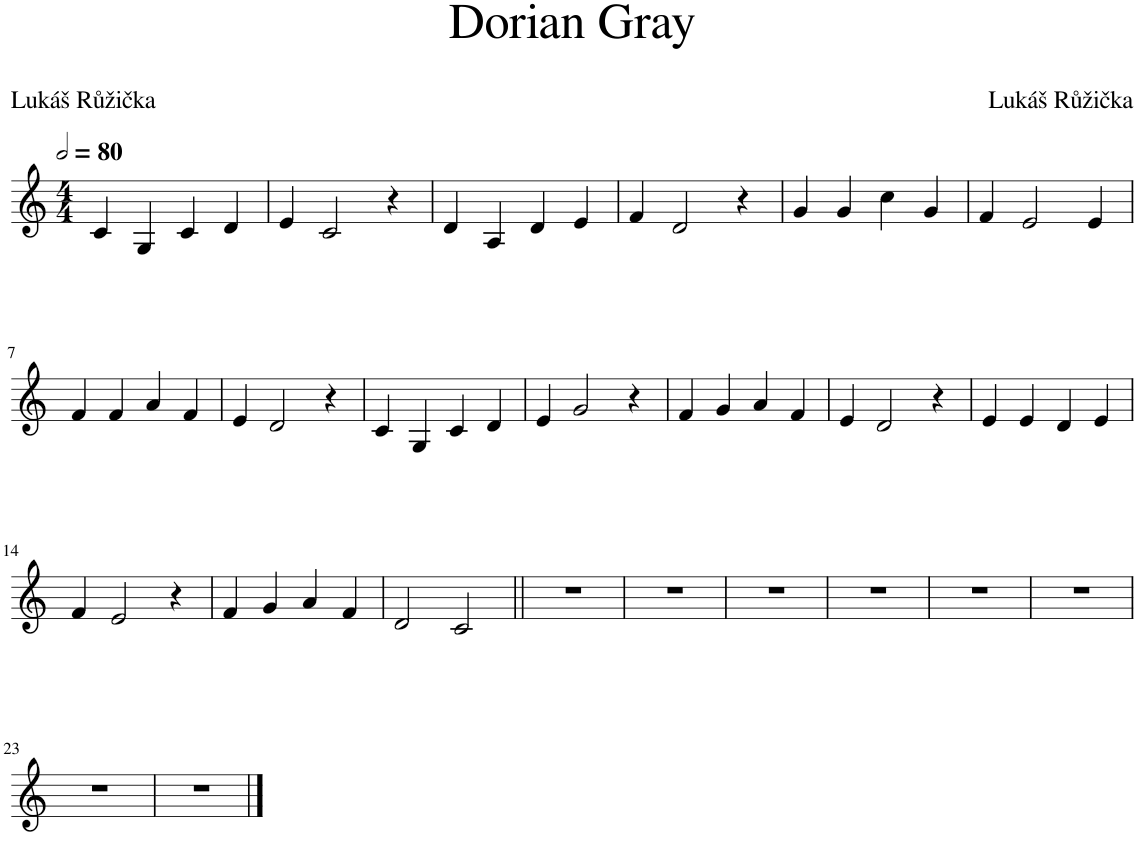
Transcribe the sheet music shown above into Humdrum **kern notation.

**kern
*part1
*staff1
*I"Piano
*I'Pno.
*clefG2
*k[]
*M4/4
*MM160
=1
4c/
4G/
4c/
4d/
=2
4e/
2c/
4r
=3
4d/
4A/
4d/
4e/
=4
4f/
2d/
4r
=5
4g/
4g/
4cc\
4g/
=6
4f/
2e/
4e/
!!LO:LB:g=z
=7
4f/
4f/
4a/
4f/
=8
4e/
2d/
4r
=9
4c/
4G/
4c/
4d/
=10
4e/
2g/
4r
=11
4f/
4g/
4a/
4f/
=12
4e/
2d/
4r
=13
4e/
4e/
4d/
4e/
!!LO:LB:g=z
=14
4f/
2e/
4r
=15
4f/
4g/
4a/
4f/
=16
2d/
2c/
=17||
1r
=18
1r
=19
1r
=20
1r
=21
1r
=22
1r
!!LO:LB:g=z
=23
1r
=24
1r
==
*-
